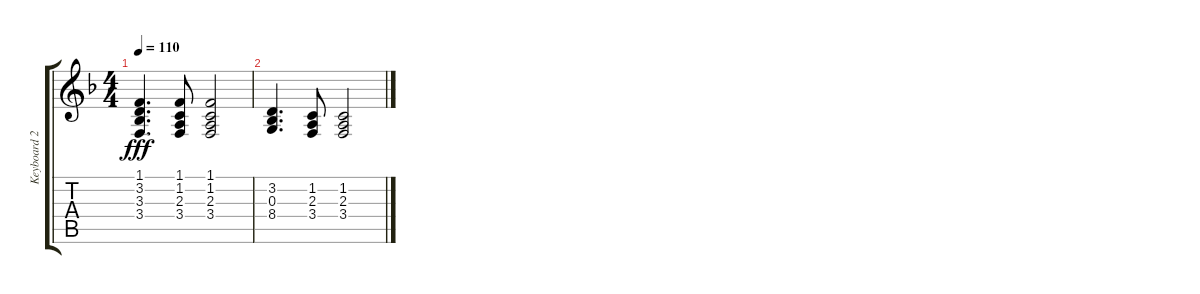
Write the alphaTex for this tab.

\track ("Keyboard 2" "Keyboard 2") {instrument harpsichord}
\staff {score tabs}
\tuning (E4 B3 G3 D3 A2 E2) {hide}
\ts (4 4)
\tempo 110
\clef g2
\ks f
(1.1 3.2 3.3 3.4).4{d dy fff} (1.1 1.2 2.3 3.4).8 (1.1 1.2 2.3 3.4).2 |
(3.2 0.3 8.4).4{d} (1.2 2.3 3.4).8 (1.2 2.3 3.4).2
